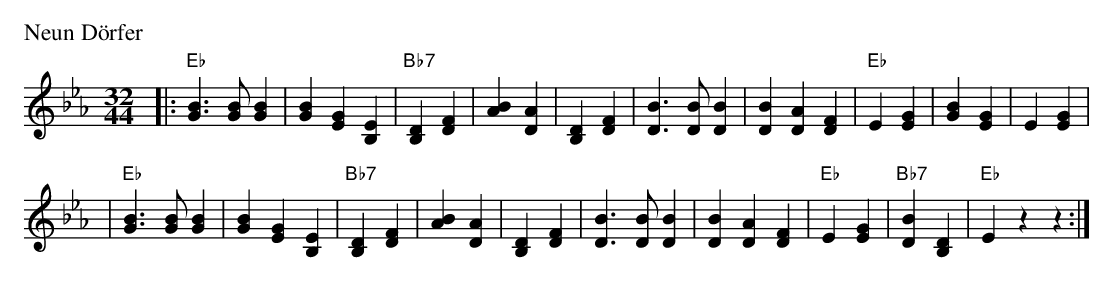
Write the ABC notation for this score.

X:1
P: Neun D\"orfer
M: 32/44
L: 1/8
K: Eb
|:"Eb"[B3G3] [BG] [B2G2] | [B2G2] [G2E2] [E2B,2] \
| "Bb7"[D2B,2] [F2D2] | [B2A2] [A2D2] | [D2B,2] [F2D2] \
|  [B3D3] [BD] [B2D2] | [B2D2] [A2D2] [F2D2] \
| "Eb"E2 [G2E2] | [B2G2] [G2E2] | E2 [G2E2] |
| "Eb"[B3G3] [BG] [B2G2] | [B2G2] [G2E2] [E2B,2] \
| "Bb7"[D2B,2] [F2D2] | [B2A2] [A2D2] | [D2B,2] [F2D2] \
|  [B3D3] [BD] [B2D2] | [B2D2] [A2D2] [F2D2] \
| "Eb"E2 [G2E2] | "Bb7"[B2D2] [D2B,2] | "Eb"[E2] z2 z2 :|
